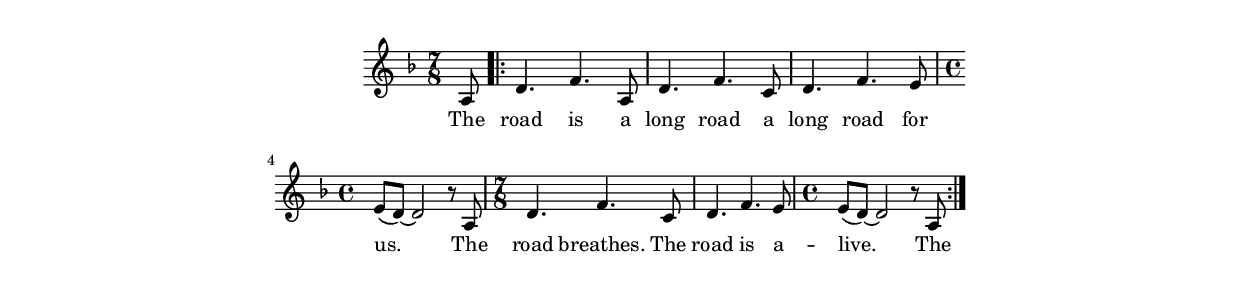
\version "2.19.45"
\paper {
	line-width = 4.6\in
}

melody = \relative c' {
	\relative c,
  \clef treble
  \key d \minor
  \time 7/8 
  \set Score.voltaSpannerDuration = #(ly:make-moment 4/4)
	\new Voice = "words" {
			\partial 8 a8 |	
			\repeat volta 2 {
				d4. f a,8 | d4. f c8 | d4. f e8 | 
				\time 4/4 e( d8)~ d2 r8 a |
				\time 7/8 d4. f c8 | d4. f e8 | 
				\time 4/4 e( d)~ d2 r8 a |
			}
		}
}

text =  \lyricmode {
	The | road is a | long road a | long road for |us. The
	road breathes. The | road is a -- | live. The |
}

\score {
  <<
    \new Staff  {
    	\new Voice = "one" { \melody }
  	}
    \new Lyrics \lyricsto "words" \text
  >>
  \layout { 
   #(layout-set-staff-size 16)
   }
    \midi { 
  	\tempo 4 = 125
  }
}